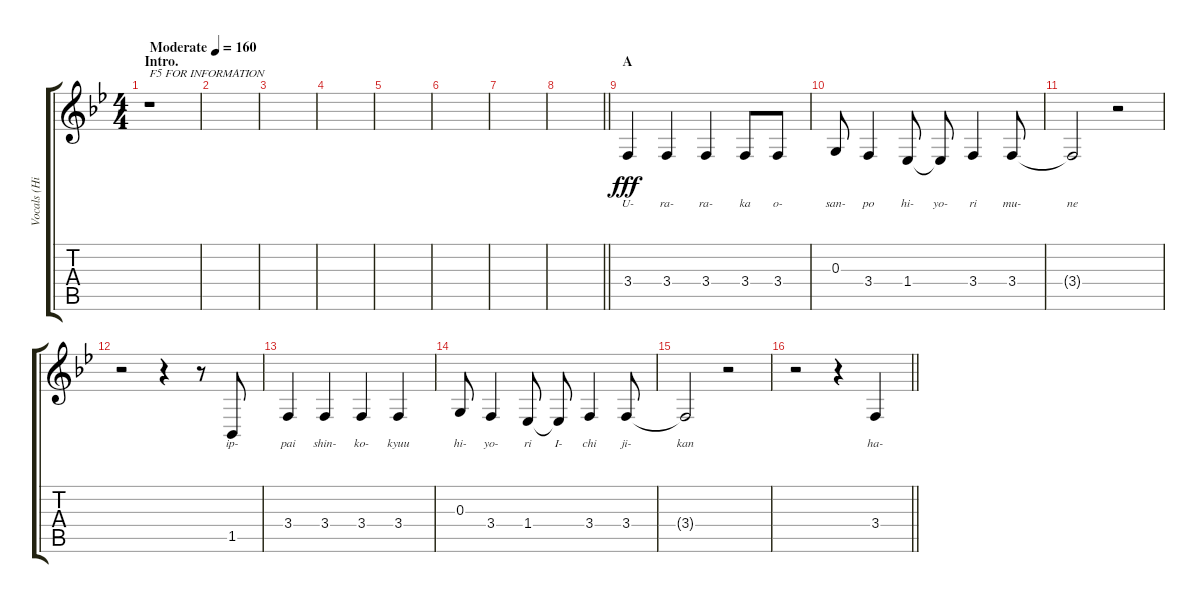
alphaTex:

\track ("Vocals (Hirasawa Yui)" "Vocals (Hi") {instrument altosax}
\staff {score tabs}
\tuning (E4 B3 G3 D3 A2 E2) {hide}
\ts (4 4)
\section ("" "Intro.")
\tempo (160 "Moderate")
\clef g2
\ks bb
r.1{txt "F5 FOR INFORMATION" dy fff instrument altosax} |
|
|
|
|
|
|
\barLineRight lightlight
|
\section ("" "A")
3.4.4{lyrics (0 "U-") lyrics (1 "") lyrics (2 "") lyrics (3 "") lyrics (4 "")} 3.4.4{lyrics (0 "ra-") lyrics (1 "") lyrics (2 "") lyrics (3 "") lyrics (4 "")} 3.4.4{lyrics (0 "ra-") lyrics (1 "") lyrics (2 "") lyrics (3 "") lyrics (4 "")} 3.4.8{lyrics (0 "ka") lyrics (1 "") lyrics (2 "") lyrics (3 "") lyrics (4 "")} 3.4.8{lyrics (0 "o-") lyrics (1 "") lyrics (2 "") lyrics (3 "") lyrics (4 "")} |
0.3.8{lyrics (0 "san-") lyrics (1 "") lyrics (2 "") lyrics (3 "") lyrics (4 "")} 3.4.4{lyrics (0 "po") lyrics (1 "") lyrics (2 "") lyrics (3 "") lyrics (4 "")} 1.4.8{lyrics (0 "hi-") lyrics (1 "") lyrics (2 "") lyrics (3 "") lyrics (4 "")} 1.4{t}.8{lyrics (0 "yo-") lyrics (1 "") lyrics (2 "") lyrics (3 "") lyrics (4 "")} 3.4.4{lyrics (0 "ri") lyrics (1 "") lyrics (2 "") lyrics (3 "") lyrics (4 "")} 3.4.8{lyrics (0 "mu-") lyrics (1 "") lyrics (2 "") lyrics (3 "") lyrics (4 "")} |
3.4{t}.2{lyrics (0 "ne") lyrics (1 "") lyrics (2 "") lyrics (3 "") lyrics (4 "")} r.2 |
r.2 r.4 r.8 1.5.8{lyrics (0 "ip-") lyrics (1 "") lyrics (2 "") lyrics (3 "") lyrics (4 "")} |
3.4.4{lyrics (0 "pai") lyrics (1 "") lyrics (2 "") lyrics (3 "") lyrics (4 "")} 3.4.4{lyrics (0 "shin-") lyrics (1 "") lyrics (2 "") lyrics (3 "") lyrics (4 "")} 3.4.4{lyrics (0 "ko-") lyrics (1 "") lyrics (2 "") lyrics (3 "") lyrics (4 "")} 3.4.4{lyrics (0 "kyuu") lyrics (1 "") lyrics (2 "") lyrics (3 "") lyrics (4 "")} |
0.3.8{lyrics (0 "hi-") lyrics (1 "") lyrics (2 "") lyrics (3 "") lyrics (4 "")} 3.4.4{lyrics (0 "yo-") lyrics (1 "") lyrics (2 "") lyrics (3 "") lyrics (4 "")} 1.4.8{lyrics (0 "ri") lyrics (1 "") lyrics (2 "") lyrics (3 "") lyrics (4 "")} 1.4{t}.8{lyrics (0 "I-") lyrics (1 "") lyrics (2 "") lyrics (3 "") lyrics (4 "")} 3.4.4{lyrics (0 "chi") lyrics (1 "") lyrics (2 "") lyrics (3 "") lyrics (4 "")} 3.4.8{lyrics (0 "ji-") lyrics (1 "") lyrics (2 "") lyrics (3 "") lyrics (4 "")} |
3.4{t}.2{lyrics (0 "kan") lyrics (1 "") lyrics (2 "") lyrics (3 "") lyrics (4 "")} r.2 |
\barLineRight lightlight
r.2 r.4 3.4.4{lyrics (0 "ha-") lyrics (1 "") lyrics (2 "") lyrics (3 "") lyrics (4 "")}
